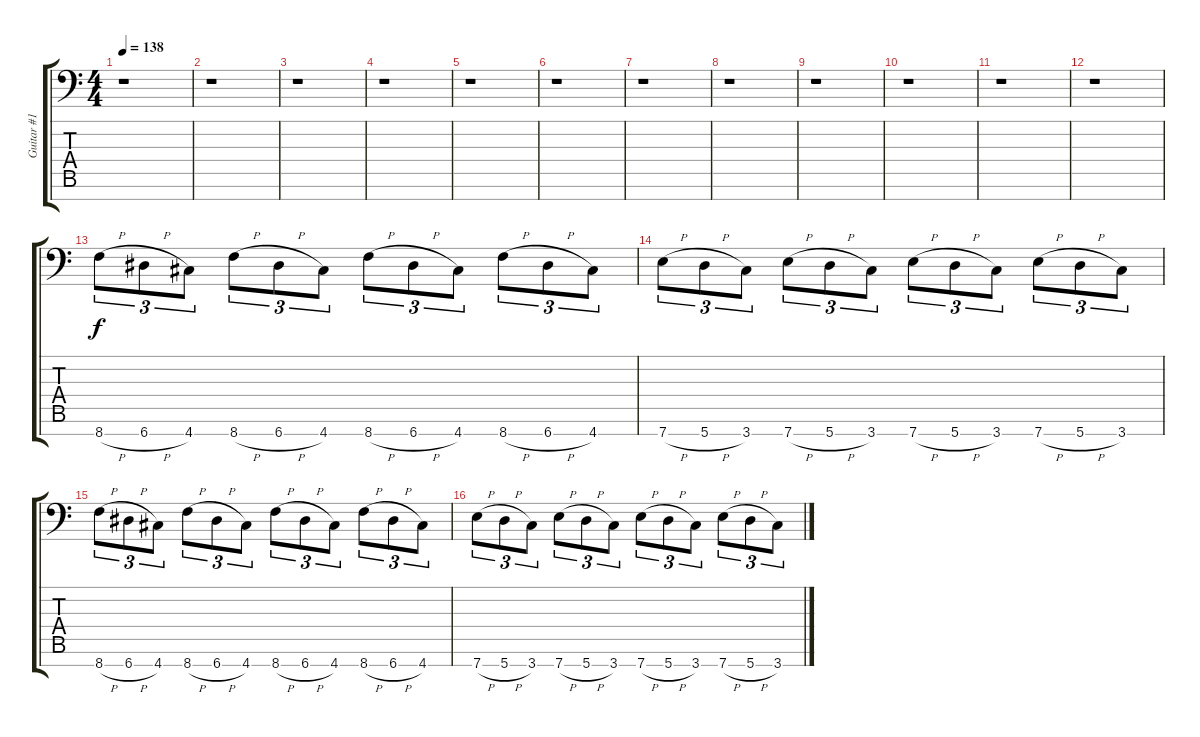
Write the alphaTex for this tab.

\track ("Guitar #1" "Guitar #1") {instrument distortionguitar}
\staff {score tabs}
\tuning (D4 A3 F3 C3 G2 D2 A1) {hide}
\ts (4 4)
\tempo 138
\clef f4
\ks c
r.1{dy f} |
r.1 |
r.1 |
r.1 |
r.1 |
r.1 |
r.1 |
r.1 |
r.1 |
r.1 |
r.1 |
r.1{volume 7} |
8.7{h}.8{tu (3 2) volume 13} 6.7{h}.8{tu (3 2)} 4.7.8{tu (3 2)} 8.7{h}.8{tu (3 2)} 6.7{h}.8{tu (3 2)} 4.7.8{tu (3 2)} 8.7{h}.8{tu (3 2)} 6.7{h}.8{tu (3 2)} 4.7.8{tu (3 2)} 8.7{h}.8{tu (3 2)} 6.7{h}.8{tu (3 2)} 4.7.8{tu (3 2)} |
7.7{h}.8{tu (3 2)} 5.7{h}.8{tu (3 2)} 3.7.8{tu (3 2)} 7.7{h}.8{tu (3 2)} 5.7{h}.8{tu (3 2)} 3.7.8{tu (3 2)} 7.7{h}.8{tu (3 2)} 5.7{h}.8{tu (3 2)} 3.7.8{tu (3 2)} 7.7{h}.8{tu (3 2)} 5.7{h}.8{tu (3 2)} 3.7.8{tu (3 2)} |
8.7{h}.8{tu (3 2)} 6.7{h}.8{tu (3 2)} 4.7.8{tu (3 2)} 8.7{h}.8{tu (3 2)} 6.7{h}.8{tu (3 2)} 4.7.8{tu (3 2)} 8.7{h}.8{tu (3 2)} 6.7{h}.8{tu (3 2)} 4.7.8{tu (3 2)} 8.7{h}.8{tu (3 2)} 6.7{h}.8{tu (3 2)} 4.7.8{tu (3 2)} |
7.7{h}.8{tu (3 2)} 5.7{h}.8{tu (3 2)} 3.7.8{tu (3 2)} 7.7{h}.8{tu (3 2)} 5.7{h}.8{tu (3 2)} 3.7.8{tu (3 2)} 7.7{h}.8{tu (3 2)} 5.7{h}.8{tu (3 2)} 3.7.8{tu (3 2)} 7.7{h}.8{tu (3 2)} 5.7{h}.8{tu (3 2)} 3.7.8{tu (3 2)}
